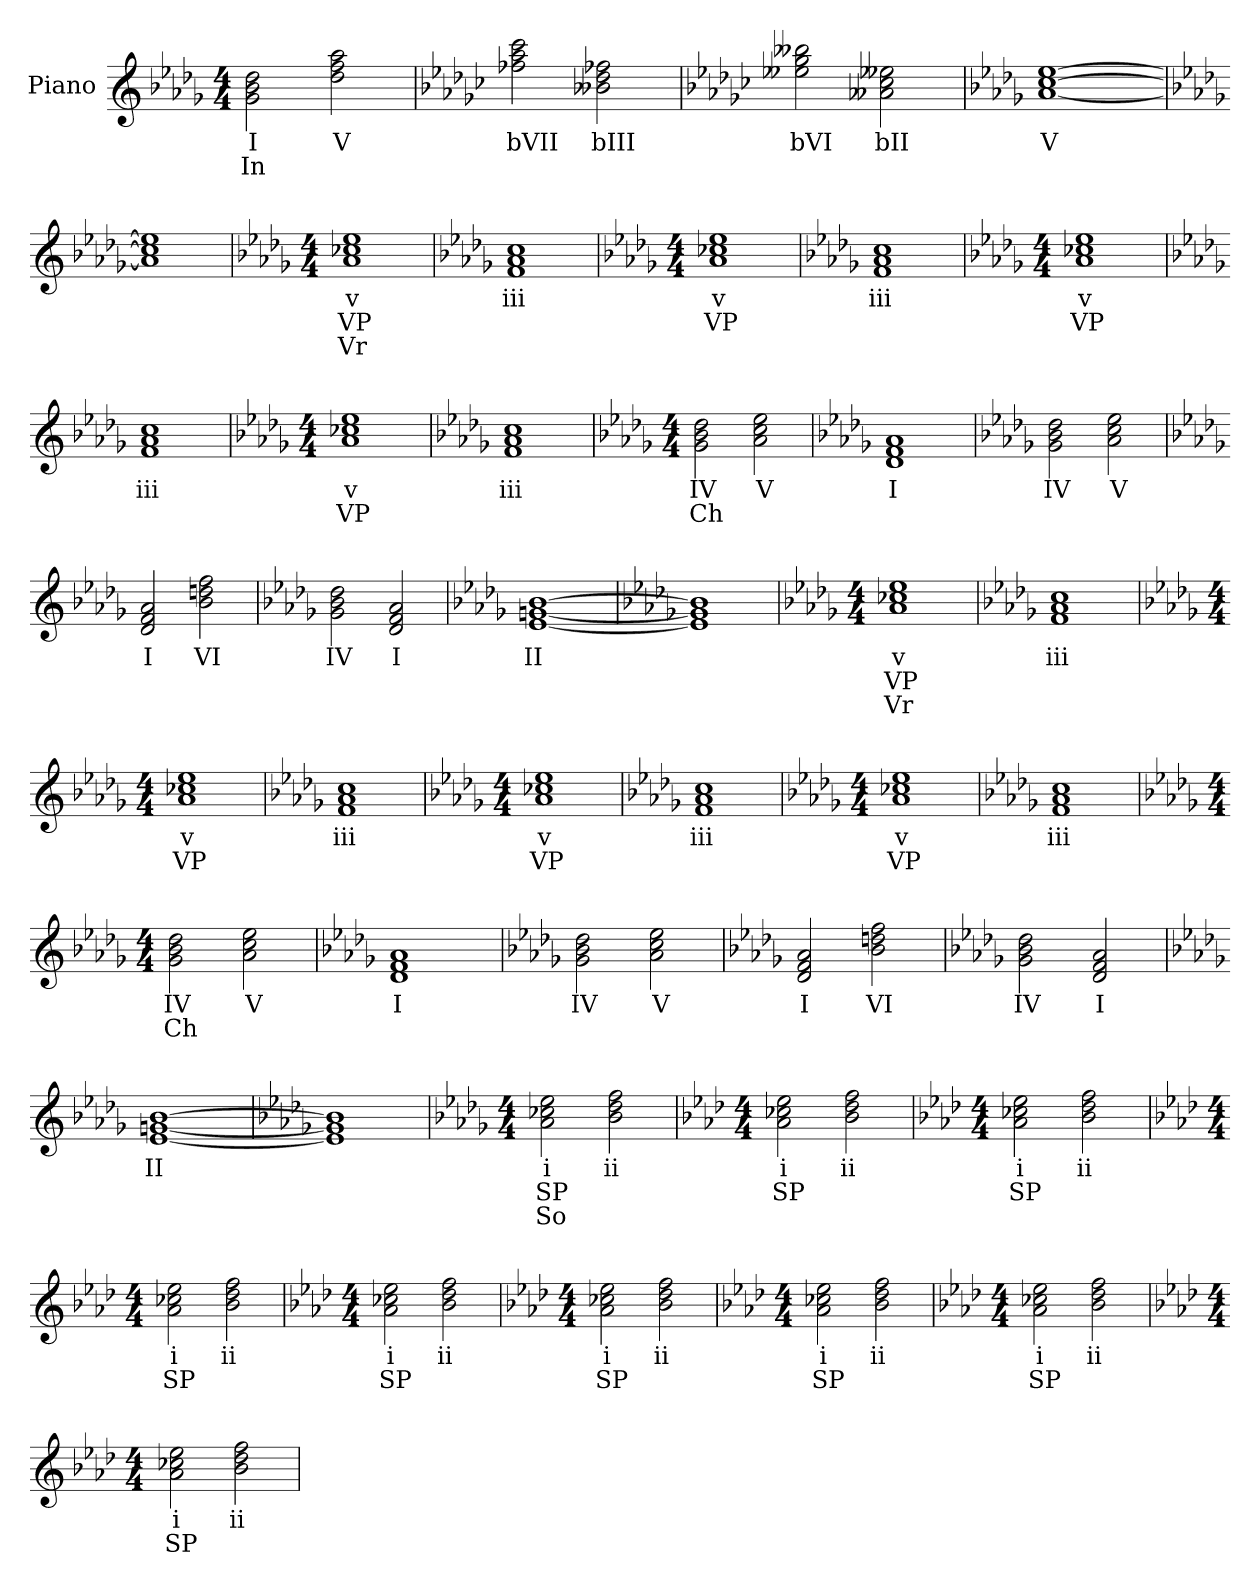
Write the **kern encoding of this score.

**kern	**text	**text	**text
*part1	*part1	*part1	*part1
*staff1	*staff1	*staff1	*staff1
*I"Piano	*	*	*
*I'Pno	*	*	*
*k[b-e-a-d-g-]	*	*	*
*D-:	*	*	*
*M4/4	*	*	*
=	=	=	=
2g- 2b- 2dd-	I	In	.
2dd- 2ff 2aa-	V	.	.
=	=	=	=
*k[b-e-a-d-g-c-]	*	*	*
*G-:	*	*	*
2ff-X 2aa- 2ccc-	bVII	.	.
2b--X 2dd- 2ff-X	bIII	.	.
=	=	=	=
*k[b-e-a-d-g-c-]	*	*	*
*G-:	*	*	*
2ee--X 2gg- 2bb--X	bVI	.	.
2a--X 2cc- 2ee--X	bII	.	.
=	=	=	=
*k[b-e-a-d-g-]	*	*	*
*D-:	*	*	*
[1a- [1cc [1ee-	V	.	.
=	=	=	=
*k[b-e-a-d-g-]	*	*	*
*D-:	*	*	*
1a-] 1cc] 1ee-]	.	.	.
=	=	=	=
*k[b-e-a-d-g-]	*	*	*
*D-:	*	*	*
*M4/4	*	*	*
1a- 1cc-X 1ee-	v	VP	Vr
=	=	=	=
*k[b-e-a-d-g-]	*	*	*
*D-:	*	*	*
1f 1a- 1cc	iii	.	.
=	=	=	=
*k[b-e-a-d-g-]	*	*	*
*D-:	*	*	*
*M4/4	*	*	*
1a- 1cc-X 1ee-	v	VP	.
=	=	=	=
*k[b-e-a-d-g-]	*	*	*
*D-:	*	*	*
1f 1a- 1cc	iii	.	.
=	=	=	=
*k[b-e-a-d-g-]	*	*	*
*D-:	*	*	*
*M4/4	*	*	*
1a- 1cc-X 1ee-	v	VP	.
=	=	=	=
*k[b-e-a-d-g-]	*	*	*
*D-:	*	*	*
1f 1a- 1cc	iii	.	.
=	=	=	=
*k[b-e-a-d-g-]	*	*	*
*D-:	*	*	*
*M4/4	*	*	*
1a- 1cc-X 1ee-	v	VP	.
=	=	=	=
*k[b-e-a-d-g-]	*	*	*
*D-:	*	*	*
1f 1a- 1cc	iii	.	.
=	=	=	=
*k[b-e-a-d-g-]	*	*	*
*D-:	*	*	*
*M4/4	*	*	*
2g- 2b- 2dd-	IV	Ch	.
2a- 2cc 2ee-	V	.	.
=	=	=	=
*k[b-e-a-d-g-]	*	*	*
*D-:	*	*	*
1d- 1f 1a-	I	.	.
=	=	=	=
*k[b-e-a-d-g-]	*	*	*
*D-:	*	*	*
2g- 2b- 2dd-	IV	.	.
2a- 2cc 2ee-	V	.	.
=	=	=	=
*k[b-e-a-d-g-]	*	*	*
*D-:	*	*	*
2d- 2f 2a-	I	.	.
2b- 2ddn 2ff	VI	.	.
=	=	=	=
*k[b-e-a-d-g-]	*	*	*
*D-:	*	*	*
2g- 2b- 2dd-	IV	.	.
2d- 2f 2a-	I	.	.
=	=	=	=
*k[b-e-a-d-g-]	*	*	*
*D-:	*	*	*
[1e- [1gn [1b-	II	.	.
=	=	=	=
*k[b-e-a-d-g-]	*	*	*
*D-:	*	*	*
1e-] 1gn] 1b-]	.	.	.
=	=	=	=
*k[b-e-a-d-g-]	*	*	*
*D-:	*	*	*
*M4/4	*	*	*
1a- 1cc-X 1ee-	v	VP	Vr
=	=	=	=
*k[b-e-a-d-g-]	*	*	*
*D-:	*	*	*
1f 1a- 1cc	iii	.	.
=	=	=	=
*k[b-e-a-d-g-]	*	*	*
*D-:	*	*	*
*M4/4	*	*	*
1a- 1cc-X 1ee-	v	VP	.
=	=	=	=
*k[b-e-a-d-g-]	*	*	*
*D-:	*	*	*
1f 1a- 1cc	iii	.	.
=	=	=	=
*k[b-e-a-d-g-]	*	*	*
*D-:	*	*	*
*M4/4	*	*	*
1a- 1cc-X 1ee-	v	VP	.
=	=	=	=
*k[b-e-a-d-g-]	*	*	*
*D-:	*	*	*
1f 1a- 1cc	iii	.	.
=	=	=	=
*k[b-e-a-d-g-]	*	*	*
*D-:	*	*	*
*M4/4	*	*	*
1a- 1cc-X 1ee-	v	VP	.
=	=	=	=
*k[b-e-a-d-g-]	*	*	*
*D-:	*	*	*
1f 1a- 1cc	iii	.	.
=	=	=	=
*k[b-e-a-d-g-]	*	*	*
*D-:	*	*	*
*M4/4	*	*	*
2g- 2b- 2dd-	IV	Ch	.
2a- 2cc 2ee-	V	.	.
=	=	=	=
*k[b-e-a-d-g-]	*	*	*
*D-:	*	*	*
1d- 1f 1a-	I	.	.
=	=	=	=
*k[b-e-a-d-g-]	*	*	*
*D-:	*	*	*
2g- 2b- 2dd-	IV	.	.
2a- 2cc 2ee-	V	.	.
=	=	=	=
*k[b-e-a-d-g-]	*	*	*
*D-:	*	*	*
2d- 2f 2a-	I	.	.
2b- 2ddn 2ff	VI	.	.
=	=	=	=
*k[b-e-a-d-g-]	*	*	*
*D-:	*	*	*
2g- 2b- 2dd-	IV	.	.
2d- 2f 2a-	I	.	.
=	=	=	=
*k[b-e-a-d-g-]	*	*	*
*D-:	*	*	*
[1e- [1gn [1b-	II	.	.
=	=	=	=
*k[b-e-a-d-g-]	*	*	*
*D-:	*	*	*
1e-] 1gn] 1b-]	.	.	.
=	=	=	=
*k[b-e-a-d-g-]	*	*	*
*D-:	*	*	*
*M4/4	*	*	*
2a- 2cc-X 2ee-	i	SP	So
2b- 2dd- 2ff	ii	.	.
=	=	=	=
*k[b-e-a-d-]	*	*	*
*A-:	*	*	*
*M4/4	*	*	*
2a- 2cc-X 2ee-	i	SP	.
2b- 2dd- 2ff	ii	.	.
=	=	=	=
*k[b-e-a-d-]	*	*	*
*A-:	*	*	*
*M4/4	*	*	*
2a- 2cc-X 2ee-	i	SP	.
2b- 2dd- 2ff	ii	.	.
=	=	=	=
*k[b-e-a-d-]	*	*	*
*A-:	*	*	*
*M4/4	*	*	*
2a- 2cc-X 2ee-	i	SP	.
2b- 2dd- 2ff	ii	.	.
=	=	=	=
*k[b-e-a-d-]	*	*	*
*A-:	*	*	*
*M4/4	*	*	*
2a- 2cc-X 2ee-	i	SP	.
2b- 2dd- 2ff	ii	.	.
=	=	=	=
*k[b-e-a-d-]	*	*	*
*A-:	*	*	*
*M4/4	*	*	*
2a- 2cc-X 2ee-	i	SP	.
2b- 2dd- 2ff	ii	.	.
=	=	=	=
*k[b-e-a-d-]	*	*	*
*A-:	*	*	*
*M4/4	*	*	*
2a- 2cc-X 2ee-	i	SP	.
2b- 2dd- 2ff	ii	.	.
=	=	=	=
*k[b-e-a-d-]	*	*	*
*A-:	*	*	*
*M4/4	*	*	*
2a- 2cc-X 2ee-	i	SP	.
2b- 2dd- 2ff	ii	.	.
=	=	=	=
*k[b-e-a-d-]	*	*	*
*A-:	*	*	*
*M4/4	*	*	*
2a- 2cc-X 2ee-	i	SP	.
2b- 2dd- 2ff	ii	.	.
=	=	=	=
*-	*-	*-	*-
